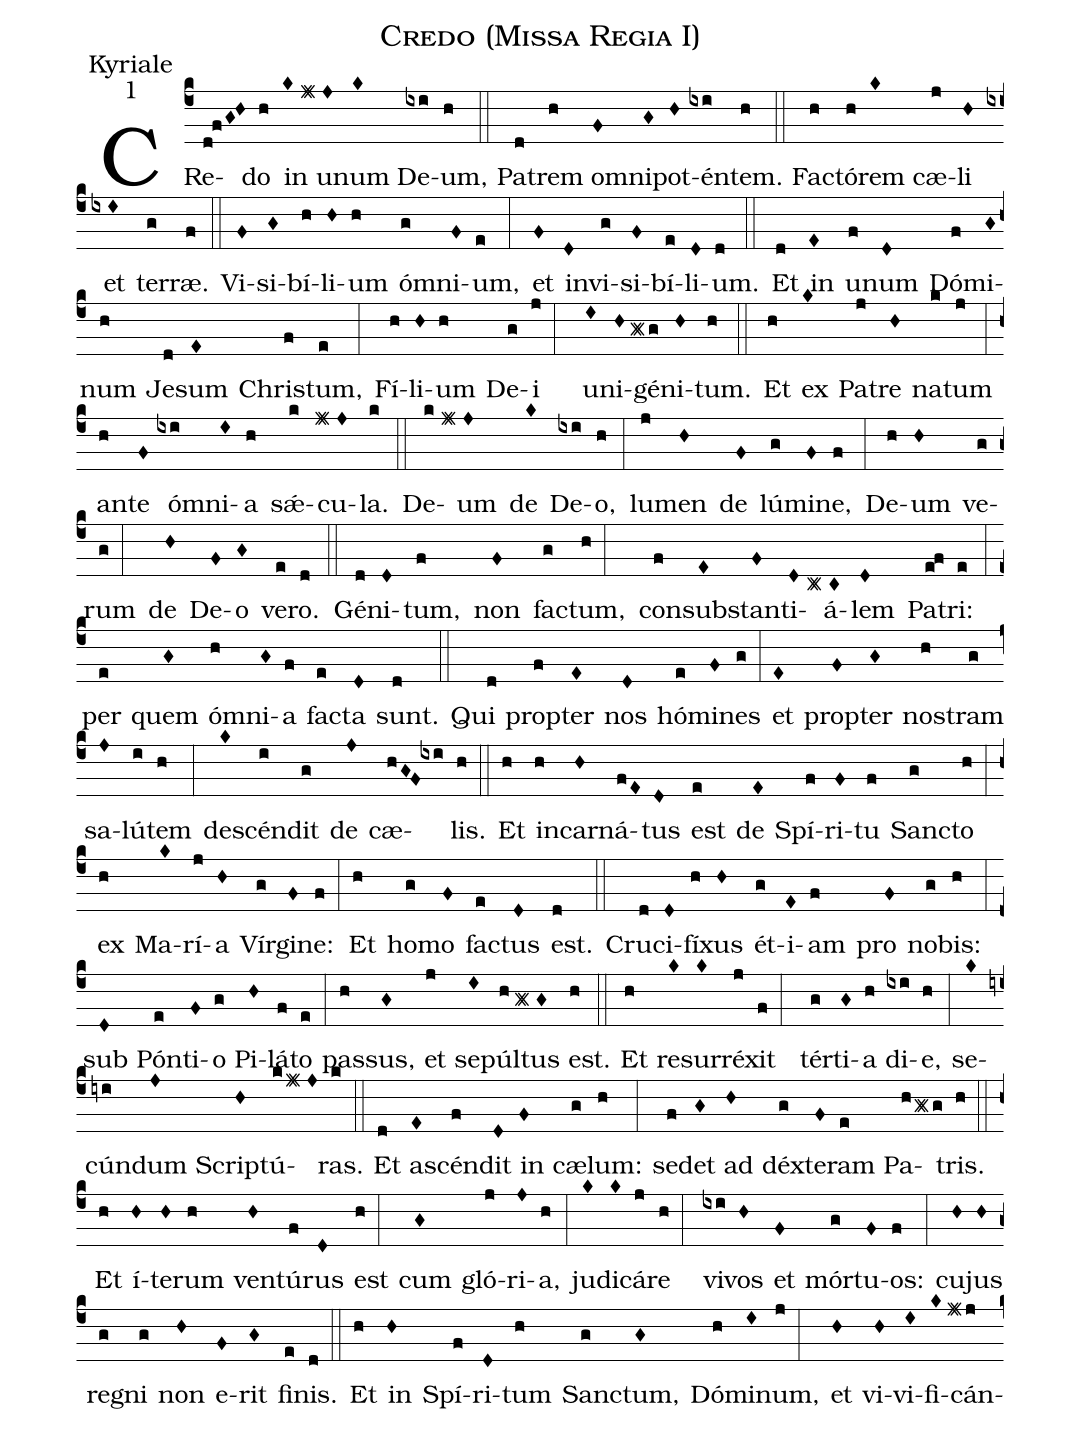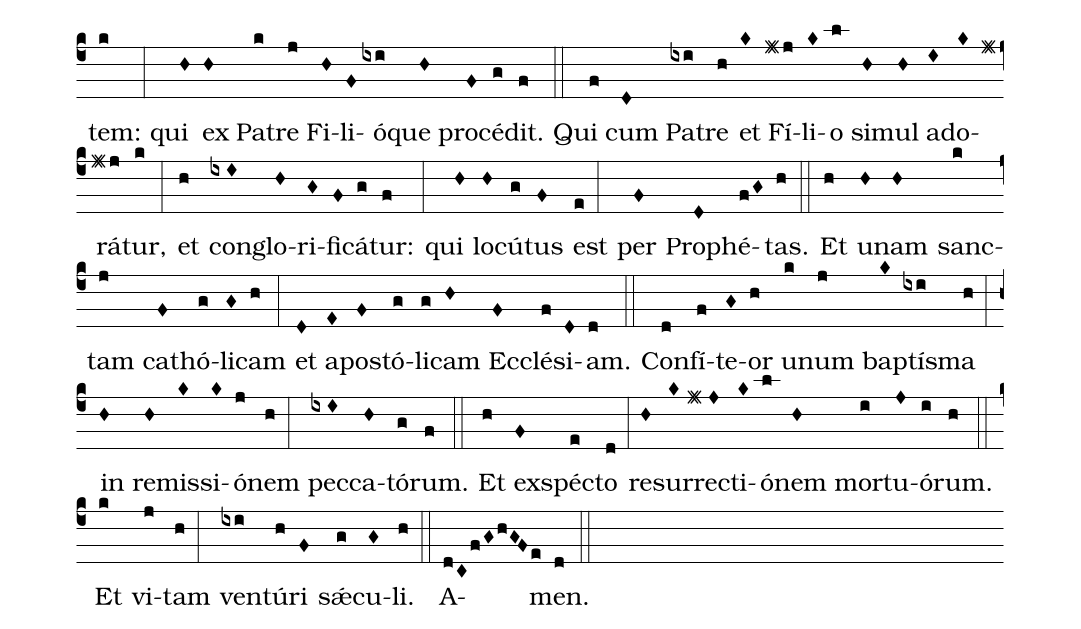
name:Credo (Missa Regia I);
office-part:Kyriale;
mode:1;
%%
(c4)CRe(d!fG!H)do(h) in(K) u(j#J)num(K) De(ixi)um,(h) (::)

Pa(d)trem(h) om(F)ni(G)pot(H)én(ixi)tem.(h) (::) Fac(h)tó(h)rem(K) cæ(j)li(H) et(ixI) ter(g)ræ.(f) (::) Vi(F)si(G)bí(h)li(H)um(h) óm(g)ni(F)um,(e) (:) et(F) in(D)vi(g)si(F)bí(e)li(D)um.(d) (::)

Et(d) in(E) u(f)num(D) Dó(f)mi(G)num(h) Je(d)sum(E) Chris(f)tum,(e) (:) Fí(h)li(H)um(h) De(g)i(j:) u(I)ni(H)gé(g#g)ni(H)tum.(h) (::)

Et(h) ex(K) Pa(j)tre(H) na(k)tum(j) (:) an(h)te(F) óm(ixi)ni(I)a(h) sǽ(k)cu(j#J)la.(k) (::)

De(k)um(j#J) de(K) De(ixi)o,(h) (:) lu(j)men(H) de(F) lú(g)mi(F)ne,(f) (:) De(h)um(H) ve(g)rum(g:) de(H) De(F)o(G) ve(e)ro.(d) (::)

Gé(d)ni(D)tum,(f) non(F) fac(g)tum,(h:) con(f)sub(E)stan(F)ti(D)á(c#C)lem(D) Pa(e!f)tri:(e) (:) per(e) quem(G) óm(h)ni(G)a(f) fac(e)ta(D) sunt.(d) (::)

Qui(d) prop(f)ter(E) nos(D) hó(e)mi(F)nes(g) (:) et(E) prop(F)ter(G) nos(h)tram(g) sa(J)lú(i)tem(h) (:) de(K)scén(i)dit(g) de(J) cæ(hG!F!ixi)lis.(h) (::)

Et(h) in(h)car(H)ná(fE)tus(D) est(e) de(E) Spí(f)ri(F)tu(f) Sanc(g)to(h) (:) ex(h) Ma(K)rí(j)a(H) Vír(g)gi(F)ne:(f) (:) Et(h) ho(g)mo(F) fac(e)tus(D) est.(d) (::)

Cru(d)ci(D)fí(h)xus(H) ét(g)i(E)am(f) pro(F) no(g)bis:(h) (:) sub(D) Pón(e)ti(F)o(g) Pi(H)lá(f)to(e) (:) pas(h)sus,(G) et(j) se(I)púl(h)tus(g#G) est.(h) (::)

Et(h) re(K)sur(K)ré(j)xit(f:) tér(g)ti(G)a(h) di(ixi)e,(h) (:) se(K)cún(iyi)dum(J) Scrip(H)tú(kj#J)ras.(k) (::)

Et(d) a(E)scén(f)dit(D) in(F) cæ(g)lum:(h) (:) se(f)det(G) ad(H) déx(g)te(F)ram(e) Pa(hg#g)tris.(h) (::)

Et(h) í(H)te(H)rum(h) ven(H)tú(f)rus(D) est(h:) cum(G) gló(j)ri(J)a,(h) (:) ju(K)di(K)cá(j)re(h:) vi(ixi)vos(H) et(F) mór(g)tu(F)os:(f) (:) cu(H)jus(H) re(g)gni(g) non(H) e(F)rit(G) fi(e)nis.(d) (::)

Et(h) in(H) Spí(f)ri(D)tum(h) Sanc(g)tum,(G) Dó(h)mi(I)num,(j:) et(H) vi(H)vi(I)fi(K)cán(j#j)tem:(k) (:) qui(H) ex(H) Pa(k)tre(j) Fi(H)li(F)ó(ixi)que(H) pro(F)cé(g)dit.(f) (::)

Qui(f) cum(D) Pa(ixi)tre(h) et(K) Fí(j#j)li(K)o(l) si(H)mul(H) ad(I)o(K)rá(j#j)tur,(k) (:) et(h) con(ixI)glo(H)ri(G)fi(F)cá(g)tur:(f) (:) qui(H) lo(H)cú(g)tus(F) est(e:) per(F) Pro(D)phé(fG)tas.(h) (::)

Et(h) u(H)nam(H) sanc(k)tam(j) ca(F)thó(g)li(G)cam(h) (:) et(D) a(E)pos(F)tó(g)li(g)cam(H) Ec(F)clé(f)si(D)am.(d) (::)

Con(d)fí(f)te(G)or(h) u(k)num(j) bap(K)tís(ixi)ma(h) (:) in(H) re(H)mis(K)si(K)ó(j)nem(h:) pec(ixI)ca(H)tó(g)rum.(f) (::)

Et(h) ex(F)spéc(e)to(d) (:) re(H)sur(K)rec(j#J)ti(K)ó(l)nem(H) mor(i)tu(J)ó(i)rum.(h) (::)

Et(k) vi(j)tam(h:) ven(ixi)tú(h)ri(F) sǽ(g)cu(G)li.(h) (::) A(dCfGhGFe)men.(d) (::)
